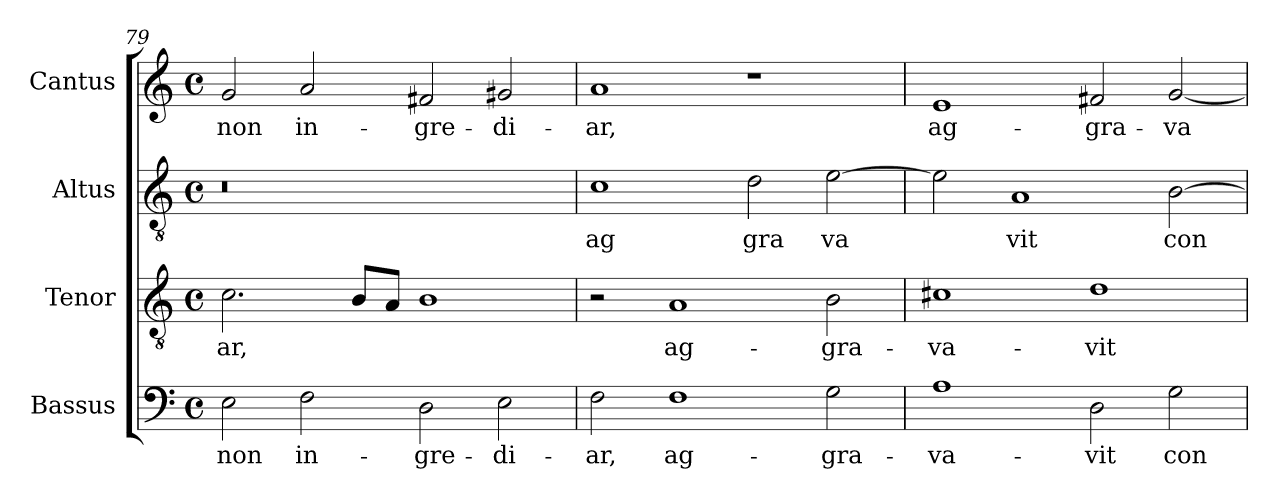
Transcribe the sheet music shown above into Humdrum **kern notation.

**kern	**text	**kern	**text	**kern	**text	**kern	**text
*part4	*part4	*part3	*part3	*part2	*part2	*part1	*part1
*staff4	*staff4	*staff3	*staff3	*staff2	*staff2	*staff1	*staff1
*I"Bassus	*	*I"Tenor	*	*I"Altus	*	*I"Cantus	*
*clefF4	*	*clefGv2	*	*clefGv2	*	*clefG2	*
*M4/4	*	*M4/4	*	*M4/4	*	*M4/4	*
*met(c)	*	*met(c)	*	*met(c)	*	*met(c)	*
=79	=79	=79	=79	=79	=79	=79	=79
!	!LO:LY:b:cj	!	!LO:LY:b:cj	!	!	!	!LO:LY:b:cj
2E\	non	2.c\	-ar,	0r	.	2g/	non
!	!LO:LY:b:cj	!	!	!	!	!	!LO:LY:b:cj
2F\	in-	.	.	.	.	2a/	in-
.	.	8B/L	.	.	.	.	.
.	.	8A/J	.	.	.	.	.
!	!LO:LY:b:cj	!	!	!	!	!	!LO:LY:b:cj
2D\	-gre-	1B	.	.	.	2f#X/	-gre-
!	!LO:LY:b:cj	!	!	!	!	!	!LO:LY:b:cj
2E\	-di-	.	.	.	.	2g#X/	-di-
=80	=80	=80	=80	=80	=80	=80	=80
!	!LO:LY:b:cj	!	!	!	!LO:LY:b:cj	!	!LO:LY:b:cj
2F\	-ar,	2r	.	1c	ag	1a	-ar,
!	!LO:LY:b:cj	!	!LO:LY:b:cj	!	!	!	!
1F	ag-	1A	ag-	.	.	.	.
!	!	!	!	!	!LO:LY:b:cj	!	!
.	.	.	.	2d\	gra	1r	.
!	!LO:LY:b:cj	!	!LO:LY:b:cj	!	!LO:LY:b:cj	!	!
2G\	-gra-	2B\	-gra-	[>2e\	va	.	.
=81	=81	=81	=81	=81	=81	=81	=81
!	!LO:LY:b:cj	!	!LO:LY:b:cj	!	!	!	!LO:LY:b:cj
1A	-va-	1c#X	-va-	2e\]	.	1e	ag-
!	!	!	!	!	!LO:LY:b:cj	!	!
.	.	.	.	1A	vit	.	.
!	!LO:LY:b:cj	!	!LO:LY:b:cj	!	!	!	!LO:LY:b:cj
2D\	-vit	1d	-vit	.	.	2f#X/	-gra-
!	!LO:LY:b:cj	!	!	!	!LO:LY:b	!	!LO:LY:b:cj
2G\	con-	.	.	[>2B\	con	[>2g/	-va-
=	=	=	=	=	=	=	=
*-	*-	*-	*-	*-	*-	*-	*-
